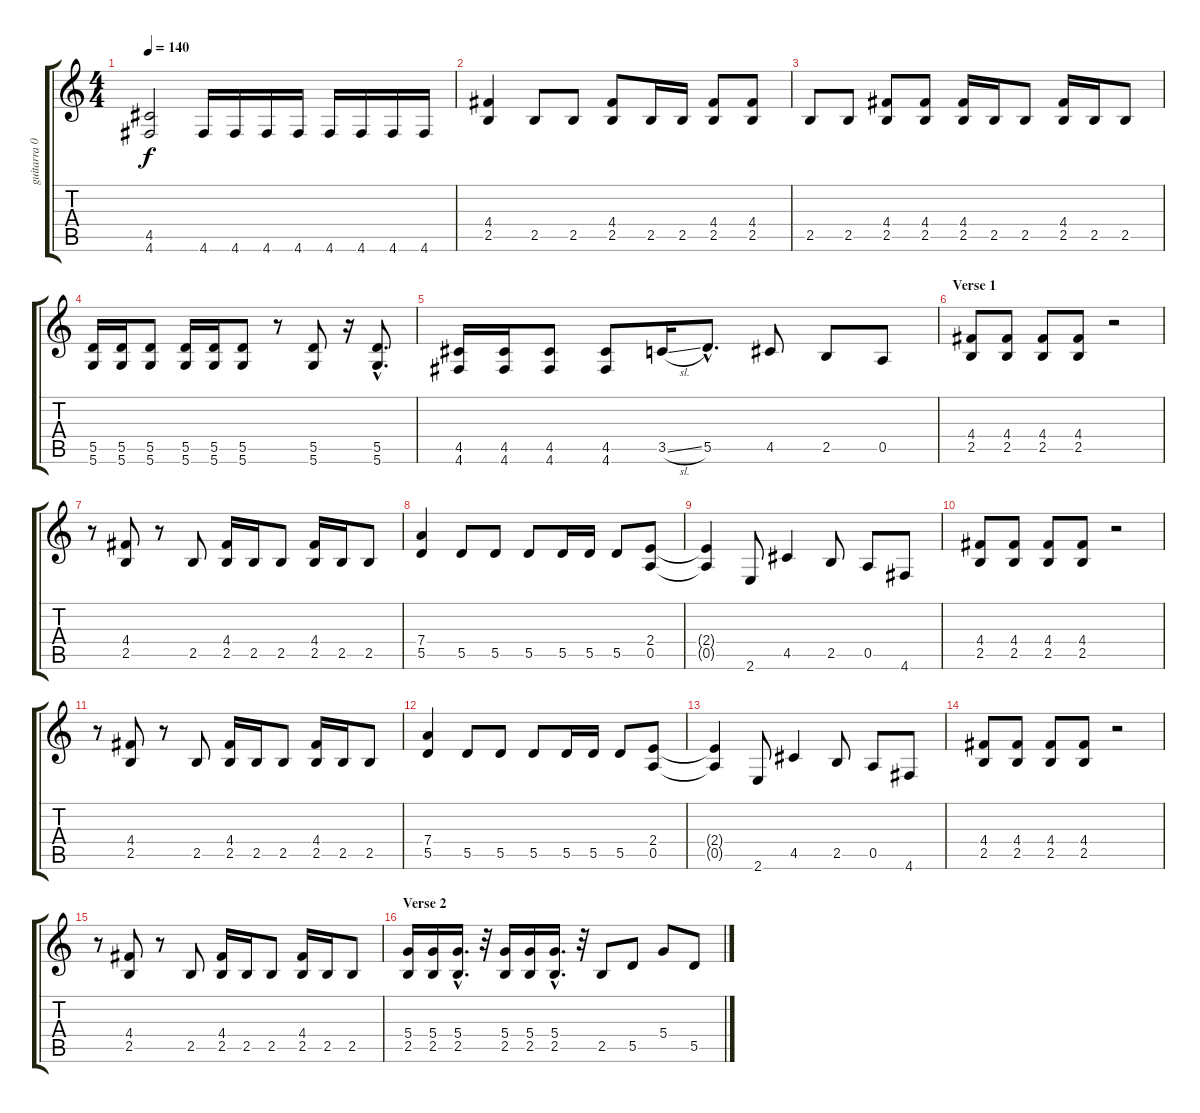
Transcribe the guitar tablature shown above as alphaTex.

\track ("guitarra 02" "guitarra 0") {instrument distortionguitar}
\staff {score tabs}
\tuning (E4 B3 G3 D3 A2 D2) {hide}
\ts (4 4)
\tempo 140
\clef g2
\ks c
(4.5 4.6).2{dy f} 4.6.16 4.6.16 4.6.16 4.6.16 4.6.16 4.6.16 4.6.16 4.6.16 |
(4.4 2.5).4 2.5.8 2.5.8 (4.4 2.5).8 2.5.16 2.5.16 (4.4 2.5).8 (4.4 2.5).8 |
2.5.8 2.5.8 (4.4 2.5).8 (4.4 2.5).8 (4.4 2.5).16 2.5.16 2.5.8 (4.4 2.5).16 2.5.16 2.5.8 |
(5.5 5.6).16 (5.5 5.6).16 (5.5 5.6).8 (5.5 5.6).16 (5.5 5.6).16 (5.5 5.6).8 r.8 (5.5 5.6).8 r.16 (5.5{hac} 5.6{hac}).8{d} |
(4.5 4.6).16 (4.5 4.6).16 (4.5 4.6).8 (4.5 4.6).8 3.5{sl}.16 5.5{hac}.8{d} 4.5.8 2.5.8 0.5.8 |
\section ("" "Verse 1")
(4.4 2.5).8 (4.4 2.5).8 (4.4 2.5).8 (4.4 2.5).8 r.2 |
r.8 (4.4 2.5).8 r.8 2.5.8 (4.4 2.5).16 2.5.16 2.5.8 (4.4 2.5).16 2.5.16 2.5.8 |
(7.4 5.5).4 5.5.8 5.5.8 5.5.8 5.5.16 5.5.16 5.5.8 (2.4 0.5).8 |
(2.4{t} 0.5{t}).4 2.6.8 4.5.4 2.5.8 0.5.8 4.6.8 |
(4.4 2.5).8 (4.4 2.5).8 (4.4 2.5).8 (4.4 2.5).8 r.2 |
r.8 (4.4 2.5).8 r.8 2.5.8 (4.4 2.5).16 2.5.16 2.5.8 (4.4 2.5).16 2.5.16 2.5.8 |
(7.4 5.5).4 5.5.8 5.5.8 5.5.8 5.5.16 5.5.16 5.5.8 (2.4 0.5).8 |
(2.4{t} 0.5{t}).4 2.6.8 4.5.4 2.5.8 0.5.8 4.6.8 |
(4.4 2.5).8{instrument distortionguitar} (4.4 2.5).8 (4.4 2.5).8 (4.4 2.5).8 r.2 |
r.8 (4.4 2.5).8 r.8 2.5.8 (4.4 2.5).16 2.5.16 2.5.8 (4.4 2.5).16 2.5.16 2.5.8 |
\section ("" "Verse 2")
(5.4 2.5).16 (5.4 2.5).16 (5.4{hac} 2.5{hac}).16{d} r.32 (5.4 2.5).16 (5.4 2.5).16 (5.4{hac} 2.5{hac}).16{d} r.32 2.5.8 5.5.8 5.4.8 5.5.8
